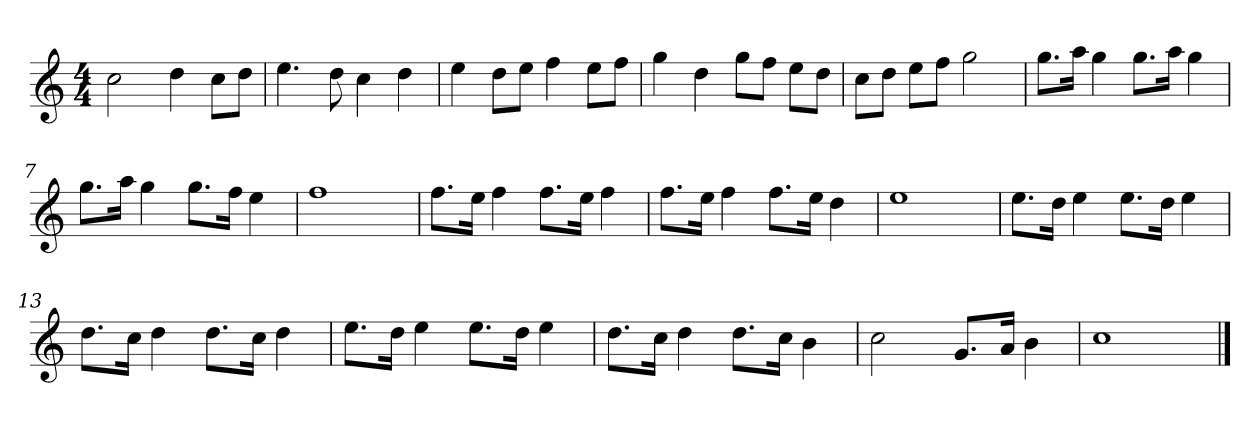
**kern
*part1
*staff1
*k[]
*M4/4
*MM120
=1
2cc
4dd
8ccL
8ddJ
=2
4.ee
8dd
4cc
4dd
=3
4ee
8ddL
8eeJ
4ff
8eeL
8ffJ
=4
4gg
4dd
8ggL
8ffJ
8eeL
8ddJ
=5
8ccL
8ddJ
8eeL
8ffJ
2gg
=6
8.ggL
16aaJk
4gg
8.ggL
16aaJk
4gg
=7
8.ggL
16aaJk
4gg
8.ggL
16ffJk
4ee
=8
1ff
=9
8.ffL
16eeJk
4ff
8.ffL
16eeJk
4ff
=10
8.ffL
16eeJk
4ff
8.ffL
16eeJk
4dd
=11
1ee
=12
8.eeL
16ddJk
4ee
8.eeL
16ddJk
4ee
=13
8.ddL
16ccJk
4dd
8.ddL
16ccJk
4dd
=14
8.eeL
16ddJk
4ee
8.eeL
16ddJk
4ee
=15
8.ddL
16ccJk
4dd
8.ddL
16ccJk
4b
=16
2cc
8.gL
16aJk
4b
=17
1cc
==
*-
